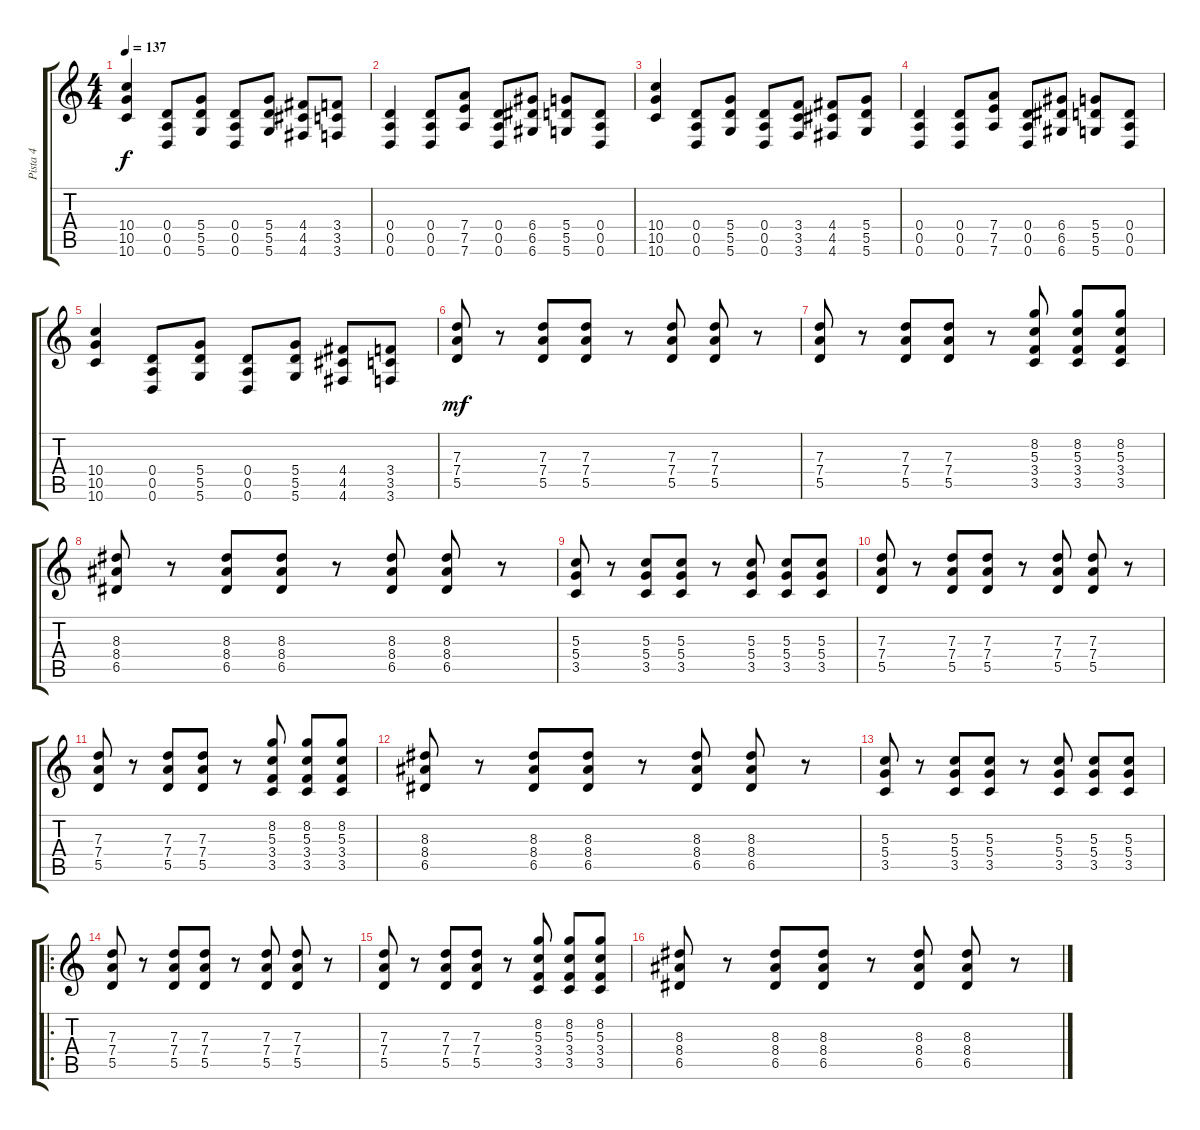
\track ("Pista 4" "Pista 4") {instrument distortionguitar}
\staff {score tabs}
\tuning (E4 B3 G3 D3 A2 D2) {hide}
\ts (4 4)
\tempo 137
\clef g2
\ks c
(10.4 10.5 10.6).4{dy f} (0.4 0.5 0.6).8 (5.4 5.5 5.6).8 (0.4 0.5 0.6).8 (5.4 5.5 5.6).8 (4.4 4.5 4.6).8 (3.4 3.5 3.6).8 |
(0.4 0.5 0.6).4 (0.4 0.5 0.6).8 (7.4 7.5 7.6).8 (0.4 0.5 0.6).8 (6.4 6.5 6.6).8 (5.4 5.5 5.6).8 (0.4 0.5 0.6).8 |
(10.4 10.5 10.6).4 (0.4 0.5 0.6).8 (5.4 5.5 5.6).8 (0.4 0.5 0.6).8 (3.4 3.5 3.6).8 (4.4 4.5 4.6).8 (5.4 5.5 5.6).8 |
(0.4 0.5 0.6).4 (0.4 0.5 0.6).8 (7.4 7.5 7.6).8 (0.4 0.5 0.6).8 (6.4 6.5 6.6).8 (5.4 5.5 5.6).8 (0.4 0.5 0.6).8 |
(10.4 10.5 10.6).4 (0.4 0.5 0.6).8 (5.4 5.5 5.6).8 (0.4 0.5 0.6).8 (5.4 5.5 5.6).8 (4.4 4.5 4.6).8 (3.4 3.5 3.6).8 |
(7.3 7.4 5.5).8{dy mf} r.8 (7.3 7.4 5.5).8 (7.3 7.4 5.5).8 r.8 (7.3 7.4 5.5).8 (7.3 7.4 5.5).8 r.8 |
(7.3 7.4 5.5).8 r.8 (7.3 7.4 5.5).8 (7.3 7.4 5.5).8 r.8 (8.2 5.3 3.4 3.5).8 (8.2 5.3 3.4 3.5).8 (8.2 5.3 3.4 3.5).8 |
(8.3 8.4 6.5).8 r.8 (8.3 8.4 6.5).8 (8.3 8.4 6.5).8 r.8 (8.3 8.4 6.5).8 (8.3 8.4 6.5).8 r.8 |
(5.3 5.4 3.5).8 r.8 (5.3 5.4 3.5).8 (5.3 5.4 3.5).8 r.8 (5.3 5.4 3.5).8 (5.3 5.4 3.5).8 (5.3 5.4 3.5).8 |
(7.3 7.4 5.5).8 r.8 (7.3 7.4 5.5).8 (7.3 7.4 5.5).8 r.8 (7.3 7.4 5.5).8 (7.3 7.4 5.5).8 r.8 |
(7.3 7.4 5.5).8 r.8 (7.3 7.4 5.5).8 (7.3 7.4 5.5).8 r.8 (8.2 5.3 3.4 3.5).8 (8.2 5.3 3.4 3.5).8 (8.2 5.3 3.4 3.5).8 |
(8.3 8.4 6.5).8 r.8 (8.3 8.4 6.5).8 (8.3 8.4 6.5).8 r.8 (8.3 8.4 6.5).8 (8.3 8.4 6.5).8 r.8 |
(5.3 5.4 3.5).8 r.8 (5.3 5.4 3.5).8 (5.3 5.4 3.5).8 r.8 (5.3 5.4 3.5).8 (5.3 5.4 3.5).8 (5.3 5.4 3.5).8 |
\ro
(7.3 7.4 5.5).8 r.8 (7.3 7.4 5.5).8 (7.3 7.4 5.5).8 r.8 (7.3 7.4 5.5).8 (7.3 7.4 5.5).8 r.8 |
(7.3 7.4 5.5).8 r.8 (7.3 7.4 5.5).8 (7.3 7.4 5.5).8 r.8 (8.2 5.3 3.4 3.5).8 (8.2 5.3 3.4 3.5).8 (8.2 5.3 3.4 3.5).8 |
(8.3 8.4 6.5).8 r.8 (8.3 8.4 6.5).8 (8.3 8.4 6.5).8 r.8 (8.3 8.4 6.5).8 (8.3 8.4 6.5).8 r.8
